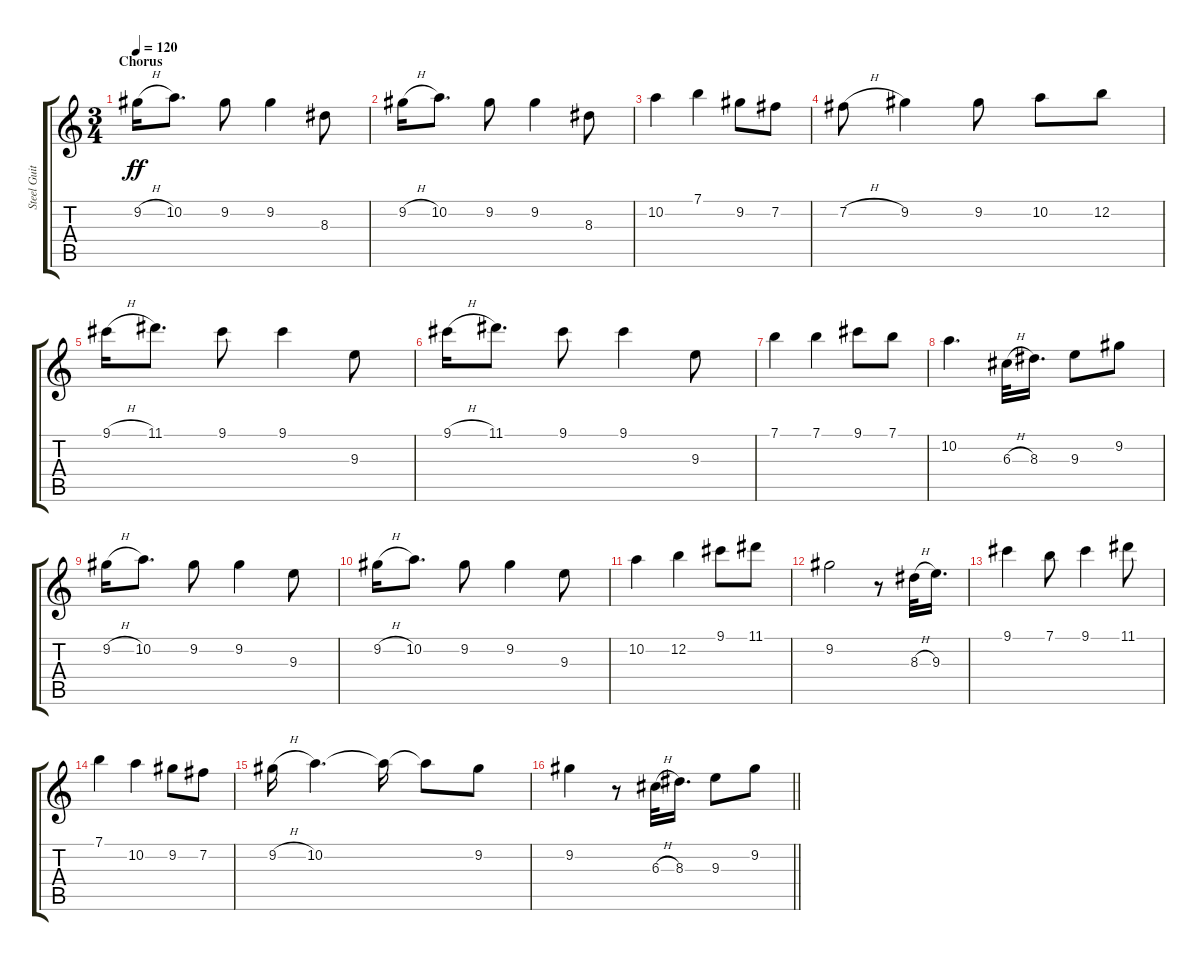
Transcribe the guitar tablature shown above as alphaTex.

\track ("Steel Guitar" "Steel Guit") {instrument acousticguitarsteel}
\staff {score tabs}
\tuning (E4 B3 G3 D3 A2 E2) {hide}
\ts (3 4)
\section ("" "Chorus")
\tempo 120
\clef g2
\ks c
9.2{h}.16{dy ff} 10.2.8{d} 9.2.8 9.2.4 8.3.8 |
9.2{h}.16 10.2.8{d} 9.2.8 9.2.4 8.3.8 |
10.2.4 7.1.4 9.2.8 7.2.8 |
7.2{h}.8 9.2.4 9.2.8 10.2.8 12.2.8 |
9.1{h}.16 11.1.8{d} 9.1.8 9.1.4 9.3.8 |
9.1{h}.16 11.1.8{d} 9.1.8 9.1.4 9.3.8 |
7.1.4 7.1.4 9.1.8 7.1.8 |
10.2.4{d} 6.3{h}.32 8.3.16{d} 9.3.8 9.2.8 |
9.2{h}.16 10.2.8{d} 9.2.8 9.2.4 9.3.8 |
9.2{h}.16 10.2.8{d} 9.2.8 9.2.4 9.3.8 |
10.2.4 12.2.4 9.1.8 11.1.8 |
9.2.2 r.8 8.3{h}.32 9.3.16{d} |
9.1.4 7.1.8 9.1.4 11.1.8 |
7.1.4 10.2.4 9.2.8 7.2.8 |
9.2{h}.16 10.2.4{d} 10.2{t}.16 10.2{t}.8 9.2.8 |
\barLineRight lightlight
9.2.4 r.8 6.3{h}.32 8.3.16{d} 9.3.8 9.2.8
